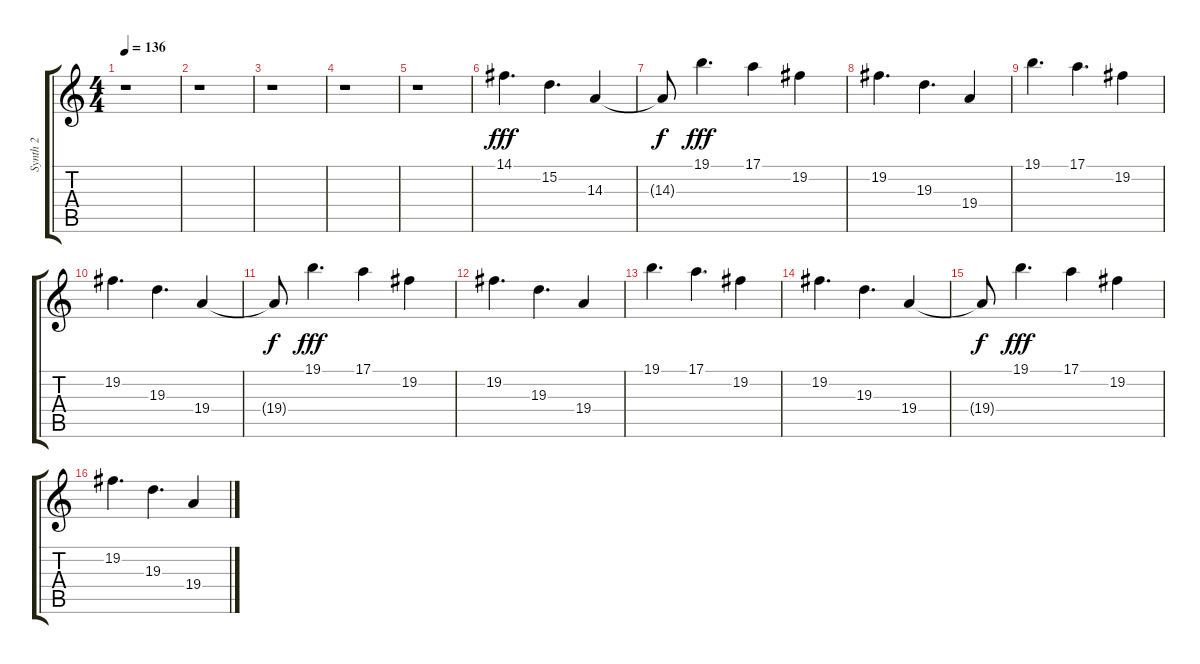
\track ("Synth 2" "Synth 2") {instrument lead2sawtooth}
\staff {score tabs}
\tuning (E4 B3 G3 D3 A2 E2) {hide}
\ts (4 4)
\tempo 136
\clef g2
\ks c
r.1{dy fff} |
r.1 |
r.1 |
r.1 |
r.1 |
14.1.4{d instrument synthstrings1} 15.2.4{d} 14.3.4 |
14.3{t}.8{dy f} 19.1.4{d dy fff} 17.1.4 19.2.4 |
19.2.4{d} 19.3.4{d} 19.4.4 |
19.1.4{d} 17.1.4{d} 19.2.4 |
19.2.4{d} 19.3.4{d} 19.4.4 |
19.4{t}.8{dy f} 19.1.4{d dy fff} 17.1.4 19.2.4 |
19.2.4{d} 19.3.4{d} 19.4.4 |
19.1.4{d} 17.1.4{d} 19.2.4 |
19.2.4{d} 19.3.4{d} 19.4.4 |
19.4{t}.8{dy f} 19.1.4{d dy fff} 17.1.4 19.2.4 |
19.2.4{d} 19.3.4{d} 19.4.4
